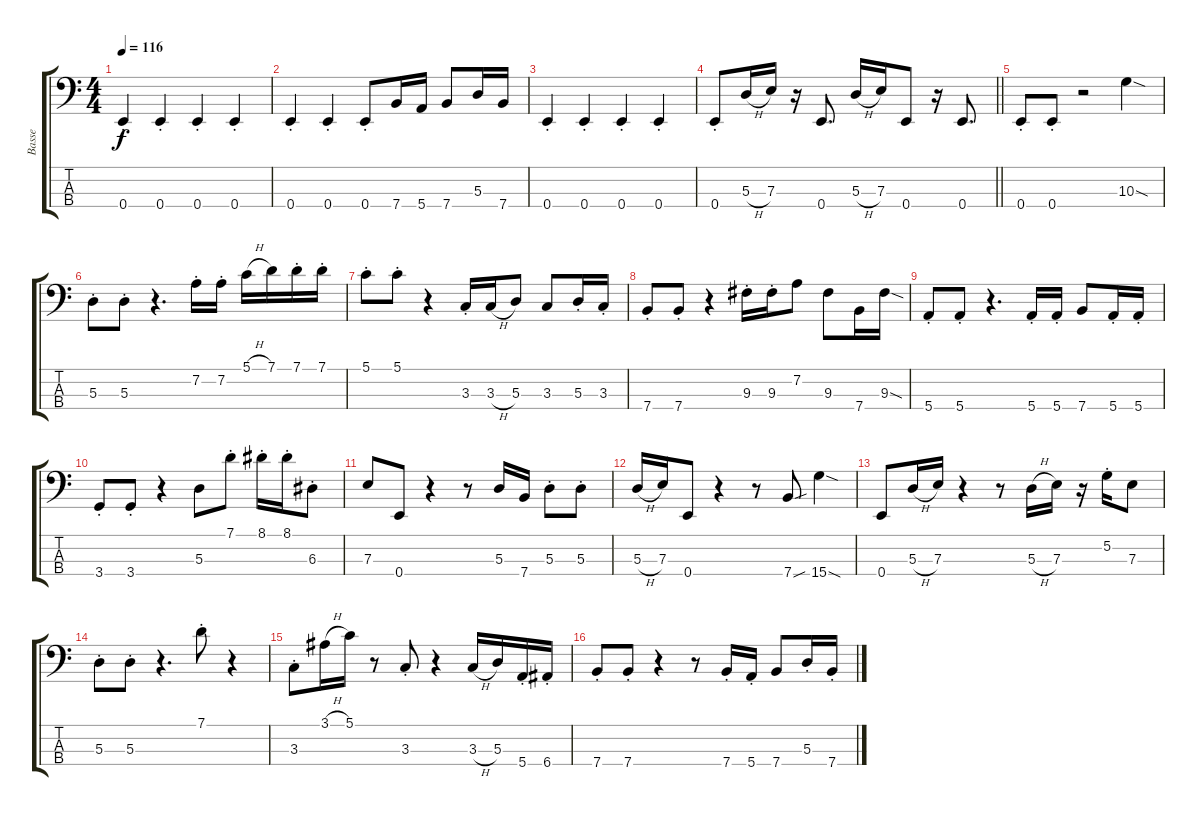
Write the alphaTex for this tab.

\track ("Basse" "Basse") {instrument electricbassfinger}
\staff {score tabs}
\tuning (G2 D2 A1 E1) {hide}
\ts (4 4)
\tempo 116
\clef f4
\ks c
0.4{st}.4{dy f instrument electricbassfinger} 0.4{st}.4 0.4{st}.4 0.4{st}.4 |
0.4{st}.4 0.4{st}.4 0.4{st}.8 7.4.16 5.4.16 7.4.8 5.3.16 7.4.16 |
0.4{st}.4 0.4{st}.4 0.4{st}.4 0.4{st}.4 |
\barLineRight lightlight
0.4{st}.8 5.3{h}.16 7.3.16 r.16 0.4.8{d} 5.3{h}.16 7.3.16 0.4.8 r.16 0.4.8{d} |
0.4{st}.8 0.4{st}.8 r.2 10.3{sod}.4 |
5.3{st}.8 5.3{st}.8 r.4{d} 7.2{st}.16 7.2{st}.16 5.1{h}.16 7.1.16 7.1{st}.16 7.1{st}.16 |
5.1{st}.8 5.1{st}.8 r.4 3.3{st}.16 3.3{h}.16 5.3.8 3.3.8 5.3{st}.16 3.3{st}.16 |
7.4{st}.8 7.4{st}.8 r.4 9.3{st}.16 9.3{st}.16 7.2.8 9.3.8 7.4.16 9.3{sod}.16 |
5.4{st}.8 5.4{st}.8 r.4{d} 5.4{st}.16 5.4{st}.16 7.4.8 5.4{st}.16 5.4{st}.16 |
3.4{st}.8 3.4{st}.8 r.4 5.3.8 7.1{st}.8 8.1{st}.16 8.1{st}.16 6.3{st}.8 |
7.3.8 0.4.8 r.4 r.8 5.3.16 7.4.16 5.3{st}.8 5.3{st}.8 |
5.3{h}.16 7.3.16 0.4.8 r.4 r.8 7.4{sou}.8 15.4{sod}.4 |
0.4.8 5.3{h}.16 7.3.16 r.4 r.8 5.3{h}.16 7.3.16 r.16 5.2{st}.16 7.3.8 |
5.3{st}.8 5.3{st}.8 r.4{d} 7.1{st}.8 r.4 |
3.3{st}.8 3.1{h}.16 5.1.16 r.8 3.3{st}.8 r.4 3.3{h}.16 5.3.16 5.4{st}.16 6.4{st}.16 |
7.4{st}.8 7.4{st}.8 r.4 r.8 7.4{st}.16 5.4{st}.16 7.4.8 5.3{st}.16 7.4{st}.16
